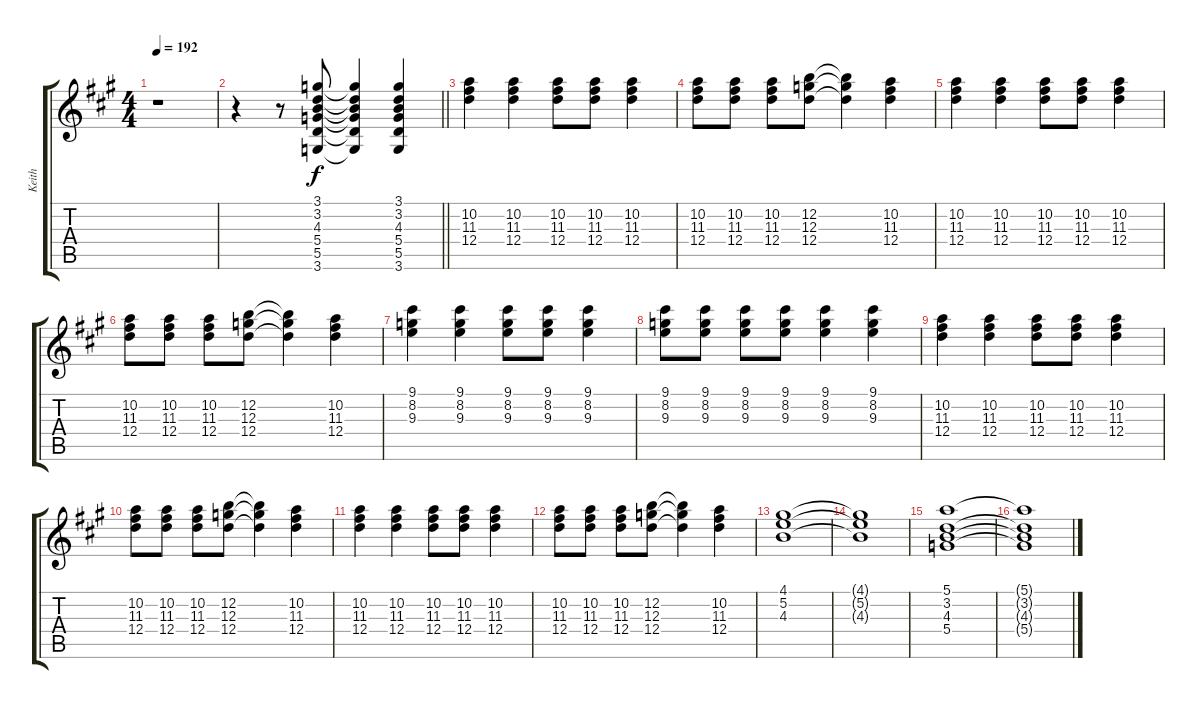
\track ("Keith" "Keith") {instrument distortionguitar}
\staff {score tabs}
\tuning (E4 B3 G3 D3 A2 E2) {hide}
\ts (4 4)
\tempo 192
\clef g2
\ks a
r.1{dy f} |
\barLineRight lightlight
r.4 r.8 (3.1 3.2 4.3 5.4 5.5 3.6).8 (3.1{t} 3.2{t} 4.3{t} 5.4{t} 5.5{t} 3.6{t}).4 (3.1 3.2 4.3 5.4 5.5 3.6).4 |
(10.2 11.3 12.4).4 (10.2 11.3 12.4).4 (10.2 11.3 12.4).8 (10.2 11.3 12.4).8 (10.2 11.3 12.4).4 |
(10.2 11.3 12.4).8 (10.2 11.3 12.4).8 (10.2 11.3 12.4).8 (12.2 12.3 12.4).8 (12.2{t} 12.3{t} 12.4{t}).4 (10.2 11.3 12.4).4 |
(10.2 11.3 12.4).4 (10.2 11.3 12.4).4 (10.2 11.3 12.4).8 (10.2 11.3 12.4).8 (10.2 11.3 12.4).4 |
(10.2 11.3 12.4).8 (10.2 11.3 12.4).8 (10.2 11.3 12.4).8 (12.2 12.3 12.4).8 (12.2{t} 12.3{t} 12.4{t}).4 (10.2 11.3 12.4).4 |
(9.1 8.2 9.3).4 (9.1 8.2 9.3).4 (9.1 8.2 9.3).8 (9.1 8.2 9.3).8 (9.1 8.2 9.3).4 |
(9.1 8.2 9.3).8 (9.1 8.2 9.3).8 (9.1 8.2 9.3).8 (9.1 8.2 9.3).8 (9.1 8.2 9.3).4 (9.1 8.2 9.3).4 |
(10.2 11.3 12.4).4 (10.2 11.3 12.4).4 (10.2 11.3 12.4).8 (10.2 11.3 12.4).8 (10.2 11.3 12.4).4 |
(10.2 11.3 12.4).8 (10.2 11.3 12.4).8 (10.2 11.3 12.4).8 (12.2 12.3 12.4).8 (12.2{t} 12.3{t} 12.4{t}).4 (10.2 11.3 12.4).4 |
(10.2 11.3 12.4).4 (10.2 11.3 12.4).4 (10.2 11.3 12.4).8 (10.2 11.3 12.4).8 (10.2 11.3 12.4).4 |
(10.2 11.3 12.4).8 (10.2 11.3 12.4).8 (10.2 11.3 12.4).8 (12.2 12.3 12.4).8 (12.2{t} 12.3{t} 12.4{t}).4 (10.2 11.3 12.4).4 |
(4.1 5.2 4.3).1 |
(4.1{t} 5.2{t} 4.3{t}).1 |
(5.1 3.2 4.3 5.4).1 |
(5.1{t} 3.2{t} 4.3{t} 5.4{t}).1
